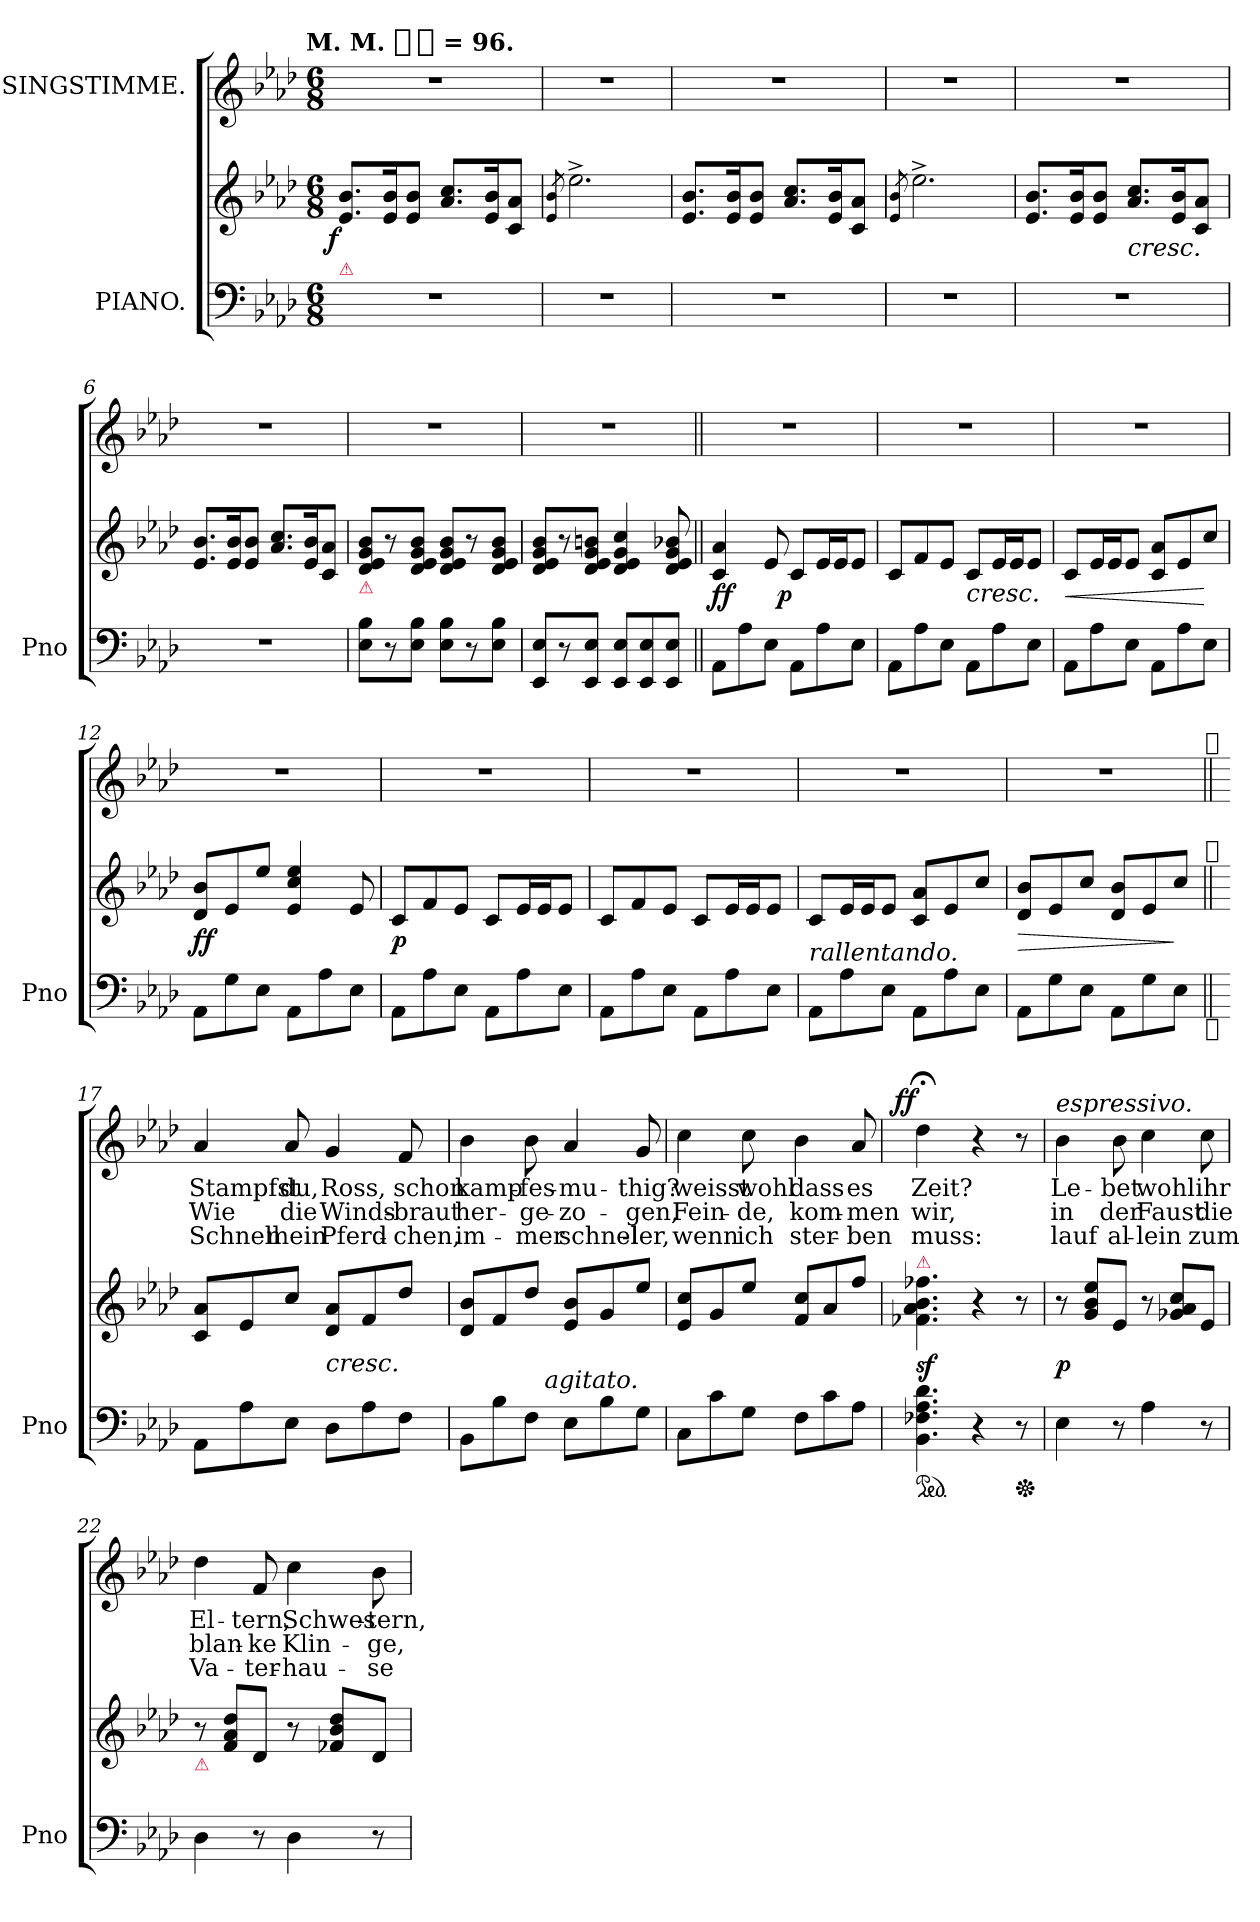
**kern	**kern	**dynam	**kern	**text	**text	**text	**dynam
*part2	*part2	*part2	*part1	*part1	*part1	*part1	*part1
*staff3	*staff2	*staff2/3	*staff1	*staff1	*staff1	*staff1	*staff1
*I"PIANO.	*	*	*I"SINGSTIMME.	*	*	*	*
*I'Pno	*	*	*	*	*	*	*
*clefF4	*clefG2	*	*clefG2	*	*	*	*
*k[b-e-a-d-]	*k[b-e-a-d-]	*	*k[b-e-a-d-]	*	*	*	*
*A-:	*A-:	*	*A-:	*	*	*	*
!!LO:TX:omd:t=M. M. [quarter-dot] = 96.
*M6/8	*M6/8	*	*M6/8	*	*	*	*
*MM144	*MM144	*	*MM144	*	*	*	*
=1	=1	=1	=1	=1	=1	=1	=1
!LO:TX:a:color=crimson:t=⚠	!	!	!	!	!	!	!
!	!	!LO:DY:rj	!	!	!	!	!
2.rF	8.e- 8.b-L	f	2.rdd	.	.	.	.
.	16e- 16b-K	.	.	.	.	.	.
.	8e- 8b-J	.	.	.	.	.	.
.	8.a- 8.ccL	.	.	.	.	.	.
.	16e- 16b-K	.	.	.	.	.	.
.	8c 8a-J	.	.	.	.	.	.
=2	=2	=2	=2	=2	=2	=2	=2
.	8qe- 8qb-	.	.	.	.	.	.
2.rF	2.ee-^>	.	2.rdd	.	.	.	.
=3	=3	=3	=3	=3	=3	=3	=3
2.rF	8.e- 8.b-L	.	2.rdd	.	.	.	.
.	16e- 16b-K	.	.	.	.	.	.
.	8e- 8b-J	.	.	.	.	.	.
.	8.a- 8.ccL	.	.	.	.	.	.
.	16e- 16b-K	.	.	.	.	.	.
.	8c 8a-J	.	.	.	.	.	.
=4	=4	=4	=4	=4	=4	=4	=4
.	8qe- 8qb-	.	.	.	.	.	.
2.rF	2.ee-^>	.	2.rdd	.	.	.	.
=5	=5	=5	=5	=5	=5	=5	=5
2.rF	8.e- 8.b-L	.	2.rdd	.	.	.	.
.	16e- 16b-K	.	.	.	.	.	.
.	8e- 8b-J	.	.	.	.	.	.
!	!LO:TX:c:i:t=cresc.	!	!	!	!	!	!
.	8.a- 8.ccL	.	.	.	.	.	.
.	16e- 16b-K	.	.	.	.	.	.
.	8c 8a-J	.	.	.	.	.	.
=6	=6	=6	=6	=6	=6	=6	=6
2.rF	8.e- 8.b-L	.	2.rdd	.	.	.	.
.	16e- 16b-K	.	.	.	.	.	.
.	8e- 8b-J	.	.	.	.	.	.
.	8.a- 8.ccL	.	.	.	.	.	.
.	16e- 16b-K	.	.	.	.	.	.
.	8c 8a-J	.	.	.	.	.	.
=7	=7	=7	=7	=7	=7	=7	=7
!	!LO:TX:b:i:color=crimson:t=⚠	!	!	!	!	!	!
8E- 8B-L	8d- 8e- 8g 8b-L	.	2.rdd	.	.	.	.
8r	8r	.	.	.	.	.	.
8E- 8B-J	8d- 8e- 8g 8b-J	.	.	.	.	.	.
8E- 8B-L	8d- 8e- 8g 8b-L	.	.	.	.	.	.
8r	8r	.	.	.	.	.	.
8E- 8B-J	8d- 8e- 8g 8b-J	.	.	.	.	.	.
=8	=8	=8	=8	=8	=8	=8	=8
8EE- 8E-L	8d- 8e- 8g 8b-L	.	2.rdd	.	.	.	.
8r	8r	.	.	.	.	.	.
8EE- 8E-J	8d- 8e- 8g 8bnJ	.	.	.	.	.	.
8EE- 8E-L	4d- 4e- 4g 4cc	.	.	.	.	.	.
8EE- 8E-	.	.	.	.	.	.	.
8EE- 8E-J	8d- 8e- 8g 8b-X	.	.	.	.	.	.
=9||	=9||	=9||	=9||	=9||	=9||	=9||	=9||
*	*	*	*MM240	*	*	*	*
8AA-L	4c 4a-	ff	2.rdd	.	.	.	.
8A-	.	.	.	.	.	.	.
8E-J	8e-	.	.	.	.	.	.
!	!	!LO:DY:rj	!	!	!	!	!
8AA-L	8cL	p	.	.	.	.	.
8A-	16e-L	.	.	.	.	.	.
.	16e-J	.	.	.	.	.	.
8E-J	8e-J	.	.	.	.	.	.
=10	=10	=10	=10	=10	=10	=10	=10
8AA-L	8cL	.	2.rdd	.	.	.	.
8A-	8f	.	.	.	.	.	.
8E-J	8e-J	.	.	.	.	.	.
!	!LO:TX:c:i:t=cresc.	!	!	!	!	!	!
8AA-L	8cL	.	.	.	.	.	.
8A-	16e-L	.	.	.	.	.	.
.	16e-J	.	.	.	.	.	.
8E-J	8e-J	.	.	.	.	.	.
=11	=11	=11	=11	=11	=11	=11	=11
8AA-L	8cL	<	2.rdd	.	.	.	.
8A-	16e-L	.	.	.	.	.	.
.	16e-J	.	.	.	.	.	.
8E-J	8e-J	.	.	.	.	.	.
8AA-L	8c 8a-L	.	.	.	.	.	.
8A-	8e-	.	.	.	.	.	.
8E-J	8ccJ	[	.	.	.	.	.
=12	=12	=12	=12	=12	=12	=12	=12
8AA-L	8d- 8b-L	ff	2.rdd	.	.	.	.
8G	8e-	.	.	.	.	.	.
8E-J	8ee-J	.	.	.	.	.	.
8AA-L	4e-/ 4cc/ 4ee-/	.	.	.	.	.	.
8A-	.	.	.	.	.	.	.
8E-J	8e-	.	.	.	.	.	.
=13	=13	=13	=13	=13	=13	=13	=13
8AA-L	8cL	p	2.rdd	.	.	.	.
8A-	8f	.	.	.	.	.	.
8E-J	8e-J	.	.	.	.	.	.
8AA-L	8cL	.	.	.	.	.	.
8A-	16e-L	.	.	.	.	.	.
.	16e-J	.	.	.	.	.	.
8E-J	8e-J	.	.	.	.	.	.
=14	=14	=14	=14	=14	=14	=14	=14
8AA-L	8cL	.	2.rdd	.	.	.	.
8A-	8f	.	.	.	.	.	.
8E-J	8e-J	.	.	.	.	.	.
8AA-L	8cL	.	.	.	.	.	.
8A-	16e-L	.	.	.	.	.	.
.	16e-J	.	.	.	.	.	.
8E-J	8e-J	.	.	.	.	.	.
=15	=15	=15	=15	=15	=15	=15	=15
!LO:TX:a:i:t=rallentando.	!	!	!	!	!	!	!
8AA-L	8cL	.	2.rdd	.	.	.	.
8A-	16e-L	.	.	.	.	.	.
.	16e-J	.	.	.	.	.	.
8E-J	8e-J	.	.	.	.	.	.
8AA-L	8c 8a-L	.	.	.	.	.	.
8A-	8e-	.	.	.	.	.	.
8E-J	8ccJ	.	.	.	.	.	.
=16	=16	=16	=16	=16	=16	=16	=16
8AA-L	8d- 8b-L	>	2.rdd	.	.	.	.
8G	8e-	.	.	.	.	.	.
8E-J	8ccJ	.	.	.	.	.	.
8AA-L	8d- 8b-L	.	.	.	.	.	.
8G	8e-	.	.	.	.	.	.
8E-J	8ccJ	]	.	.	.	.	.
!	!	!	!LO:TX:a:t=𝄋	!	!	!	!
!	!LO:TX:a:t=𝄋	!	!	!	!	!	!
!LO:TX:b:t=𝄋	!	!	!	!	!	!	!
=17||	=17||	=17||	=17||	=17||	=17||	=17||	=17||
*	*	*	*MM180	*	*	*	*
8AA-L	8c 8a-L	.	4a-	Stampfst	Wie	Schnell	.
8A-	8e-	.	.	.	.	.	.
8E-J	8ccJ	.	8a-	du,	die	mein	.
!	!LO:TX:c:i:t=cresc.	!	!	!	!	!	!
8D-L	8d- 8a-L	.	4g	Ross,	Winds-	Pferd-	.
8A-	8f	.	.	.	.	.	.
8FJ	8dd-J	.	8f	schon	-braut	-chen,	.
=18	=18	=18	=18	=18	=18	=18	=18
*^	*	*	*	*	*	*	*
8BB-L	4ryy	8d- 8b-L	.	4b-	kamp-	her-	im-	.
8B-	.	8f	.	.	.	.	.	.
8FJ	16ryy	8dd-J	.	8b-	-fes-	-ge-	-mer	.
!	!LO:TX:a:i:t=agitato.	!	!	!	!	!	!	!
.	4..ryy	.	.	.	.	.	.	.
8E-L	.	8e- 8b-L	.	4a-	-mu-	-zo-	schnel-	.
8B-	.	8g	.	.	.	.	.	.
8GJ	.	8ee-J	.	8g	-thig?	-gen,	-ler,	.
*v	*v	*	*	*	*	*	*	*
=19	=19	=19	=19	=19	=19	=19	=19
8CL	8e-/ 8cc/L	.	4cc	weisst	Fein-	wenn	.
8c	8g/	.	.	.	.	.	.
8GJ	8ee-/J	.	8cc	wohl	-de,	ich	.
8FL	8f/ 8cc/L	.	4b-	dass	kom-	ster-	.
8c	8a-	.	.	.	.	.	.
8A-J	8ffJ	.	8a-/	es	-men	-ben	.
=20	=20	=20	=20	=20	=20	=20	=20
!	!LO:TX:a:color=crimson:t=⚠	!	!	!	!	!	!
!	!	!	!LO:N:vis=4	!	!	!	!LO:DY:a:rj
*ped	*	*	*	*	*	*	*
4.BB- 4.F-X 4.A- 4.d-	4.f-X 4.a- 4.b- 4.ff-X	sf	4.dd-;<	Zeit?	wir,	muss:	ff
4r	4r	.	4r	.	.	.	.
*Xped	*	*	*	*	*	*	*
8r	8r	.	8r	.	.	.	.
=21	=21	=21	=21	=21	=21	=21	=21
!	!	!	!LO:TX:a:i:t=espressivo.	!	!	!	!
4E-	8r	p	4b-	Le-	in	lauf	.
.	8g 8b- 8ee-L	.	.	.	.	.	.
8r	8e-J	.	8b-	-bet	der	al-	.
4A-	8r	.	4cc	wohl	Faust	-lein	.
.	8g-X 8a- 8ccL	.	.	.	.	.	.
8r	8e-J	.	8cc	ihr	die	zum	.
=22	=22	=22	=22	=22	=22	=22	=22
!	!LO:TX:b:color=crimson:t=⚠	!	!	!	!	!	!
4D-	8r	.	4dd-	El-	blan-	Va-	.
.	8f 8a- 8dd-L	.	.	.	.	.	.
8r	8d-J	.	8f	-tern,	-ke	-ter-	.
4D-	8r	.	4cc	Schwes-	Klin-	-hau-	.
.	8f-X 8b- 8dd-L	.	.	.	.	.	.
8r	8d-J	.	8b-	-tern,	-ge,	-se	.
=	=	=	=	=	=	=	=
*-	*-	*-	*-	*-	*-	*-	*-
